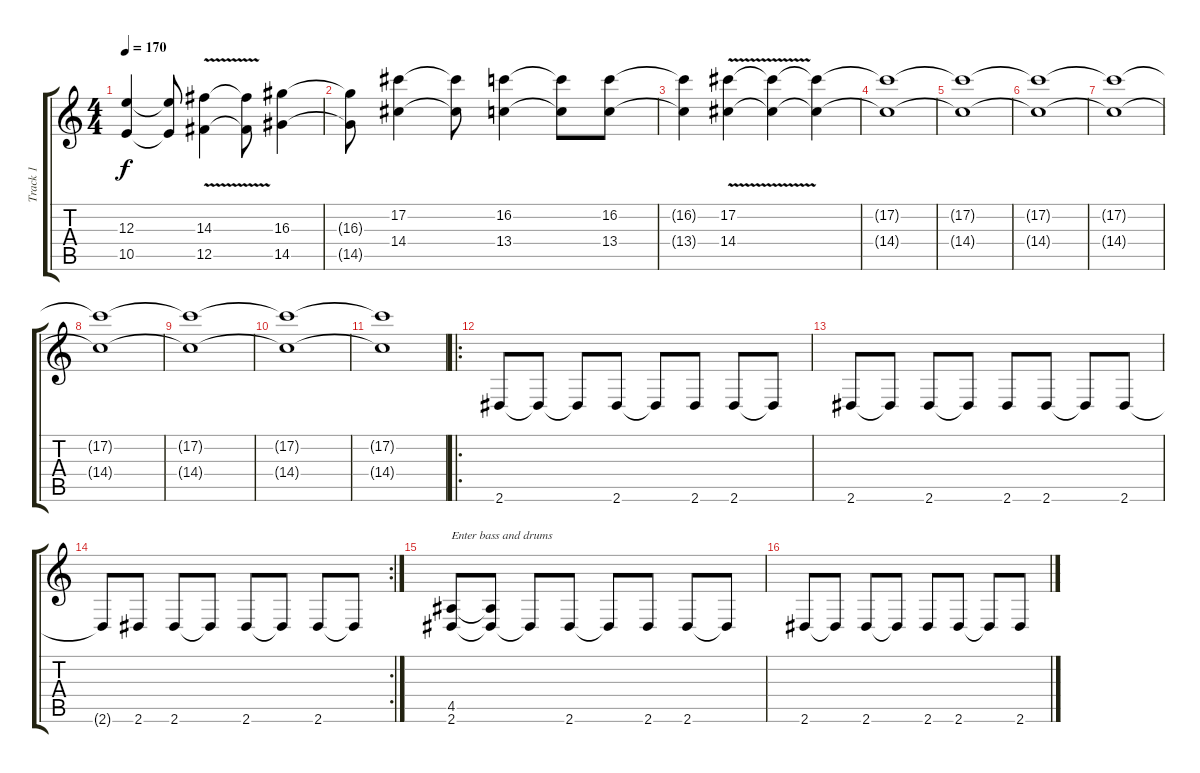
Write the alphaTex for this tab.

\track ("Track 1" "Track 1") {instrument distortionguitar}
\staff {score tabs}
\tuning (Db4 Ab3 E3 B2 Gb2 Db2) {hide}
\ts (4 4)
\tempo 170
\clef g2
\ks c
(12.3 10.5).4{dy f} (12.3{t} 10.5{t}).8 (14.3{v} 12.5{v}).4 (14.3{t} 12.5{t}).8 (16.3 14.5).4 |
(16.3{t} 14.5{t}).8 (17.2 14.4).4 (17.2{t} 14.4{t}).8 (16.2 13.4).4 (16.2{t} 13.4{t}).8 (16.2 13.4).8 |
(16.2{t} 13.4{t}).4 (17.2{v} 14.4{v}).4 (17.2{t} 14.4{t}).4 (17.2{t} 14.4{t}).4 |
(17.2{t} 14.4{t}).1 |
(17.2{t} 14.4{t}).1 |
(17.2{t} 14.4{t}).1 |
(17.2{t} 14.4{t}).1 |
(17.2{t} 14.4{t}).1 |
(17.2{t} 14.4{t}).1 |
(17.2{t} 14.4{t}).1 |
(17.2{t} 14.4{t}).1 |
\ro
2.6.8 2.6{t}.8 2.6{t}.8 2.6.8 2.6{t}.8 2.6.8 2.6.8 2.6{t}.8 |
2.6.8 2.6{t}.8 2.6.8 2.6{t}.8 2.6.8 2.6.8 2.6{t}.8 2.6.8 |
\rc 2
2.6{t}.8 2.6.8 2.6.8 2.6{t}.8 2.6.8 2.6{t}.8 2.6.8 2.6{t}.8 |
(4.5 2.6).8{txt "Enter bass and drums"} (4.5{t} 2.6{t}).8 2.6{t}.8 2.6.8 2.6{t}.8 2.6.8 2.6.8 2.6{t}.8 |
2.6.8 2.6{t}.8 2.6.8 2.6{t}.8 2.6.8 2.6.8 2.6{t}.8 2.6.8
